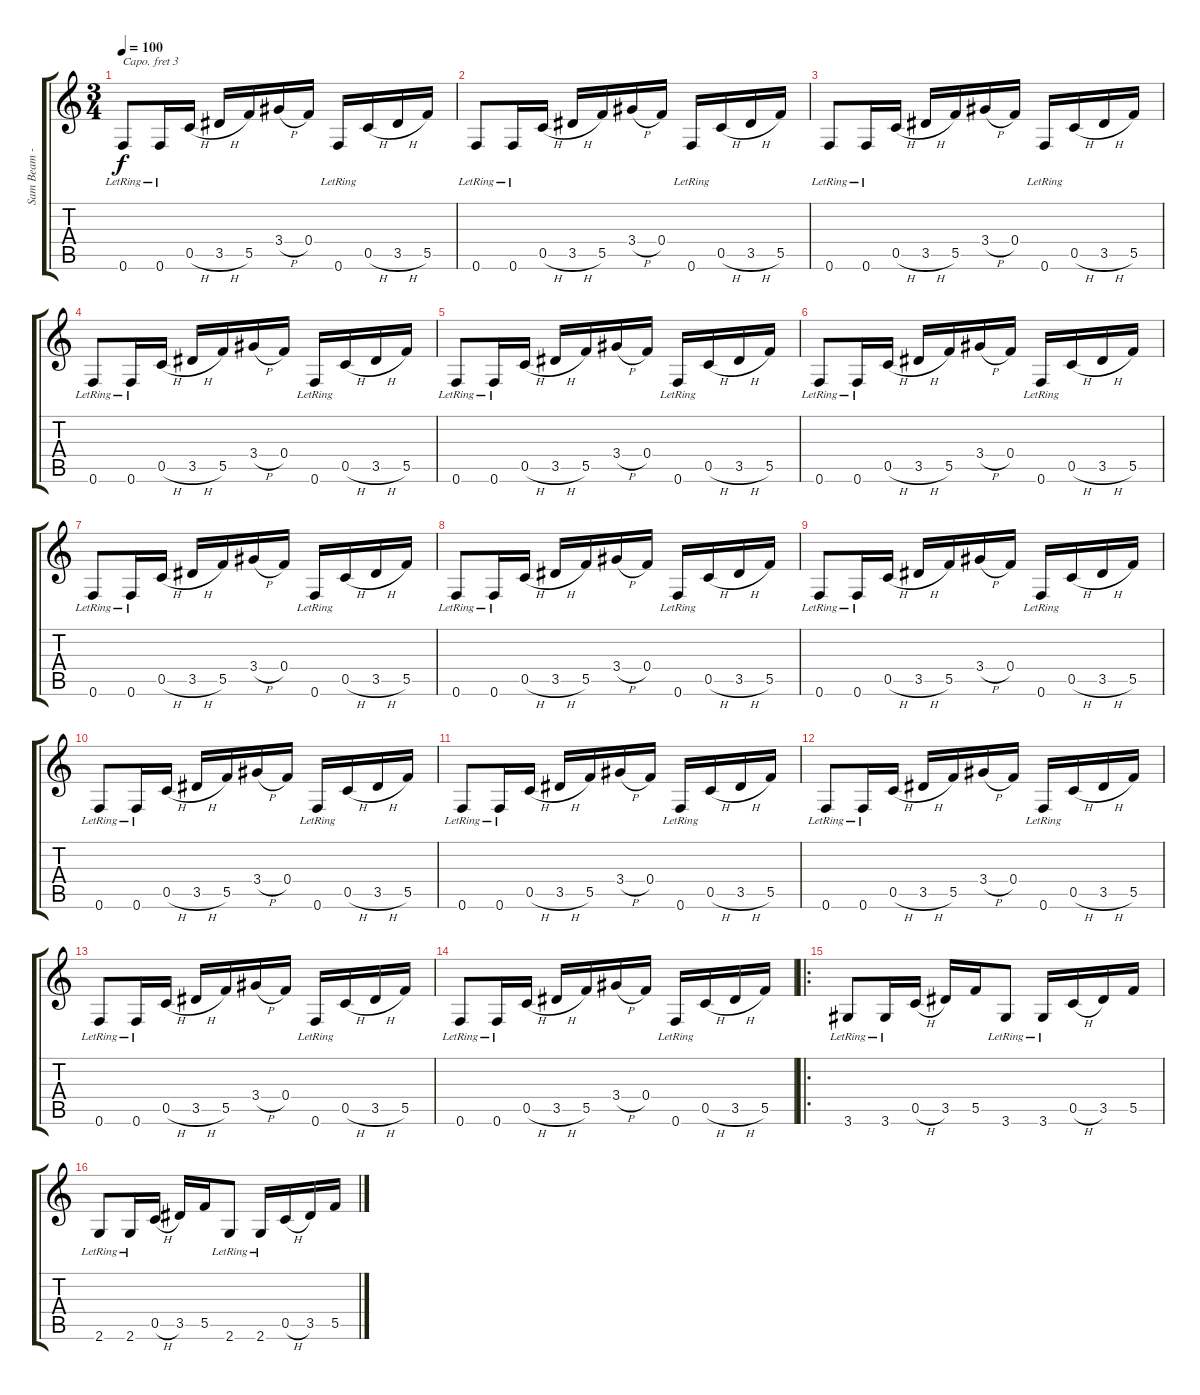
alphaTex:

\track ("Sam Beam - Electro Acoustic Guitar" "Sam Beam -") {instrument acousticguitarsteel}
\staff {score tabs}
\capo 3
\tuning (E4 B3 G3 D3 A2 D2) {hide}
\ts (3 4)
\tempo 100
\clef g2
\ks c
0.6{lr}.8{dy f} 0.6{lr}.16 0.5{h}.16 3.5{h}.16 5.5.16 3.4{h}.16 0.4.16 0.6{lr}.16 0.5{h}.16 3.5{h}.16 5.5.16 |
0.6{lr}.8 0.6{lr}.16 0.5{h}.16 3.5{h}.16 5.5.16 3.4{h}.16 0.4.16 0.6{lr}.16 0.5{h}.16 3.5{h}.16 5.5.16 |
0.6{lr}.8 0.6{lr}.16 0.5{h}.16 3.5{h}.16 5.5.16 3.4{h}.16 0.4.16 0.6{lr}.16 0.5{h}.16 3.5{h}.16 5.5.16 |
0.6{lr}.8 0.6{lr}.16 0.5{h}.16 3.5{h}.16 5.5.16 3.4{h}.16 0.4.16 0.6{lr}.16 0.5{h}.16 3.5{h}.16 5.5.16 |
0.6{lr}.8 0.6{lr}.16 0.5{h}.16 3.5{h}.16 5.5.16 3.4{h}.16 0.4.16 0.6{lr}.16 0.5{h}.16 3.5{h}.16 5.5.16 |
0.6{lr}.8 0.6{lr}.16 0.5{h}.16 3.5{h}.16 5.5.16 3.4{h}.16 0.4.16 0.6{lr}.16 0.5{h}.16 3.5{h}.16 5.5.16 |
0.6{lr}.8 0.6{lr}.16 0.5{h}.16 3.5{h}.16 5.5.16 3.4{h}.16 0.4.16 0.6{lr}.16 0.5{h}.16 3.5{h}.16 5.5.16 |
0.6{lr}.8 0.6{lr}.16 0.5{h}.16 3.5{h}.16 5.5.16 3.4{h}.16 0.4.16 0.6{lr}.16 0.5{h}.16 3.5{h}.16 5.5.16 |
0.6{lr}.8 0.6{lr}.16 0.5{h}.16 3.5{h}.16 5.5.16 3.4{h}.16 0.4.16 0.6{lr}.16 0.5{h}.16 3.5{h}.16 5.5.16 |
0.6{lr}.8 0.6{lr}.16 0.5{h}.16 3.5{h}.16 5.5.16 3.4{h}.16 0.4.16 0.6{lr}.16 0.5{h}.16 3.5{h}.16 5.5.16 |
0.6{lr}.8 0.6{lr}.16 0.5{h}.16 3.5{h}.16 5.5.16 3.4{h}.16 0.4.16 0.6{lr}.16 0.5{h}.16 3.5{h}.16 5.5.16 |
0.6{lr}.8 0.6{lr}.16 0.5{h}.16 3.5{h}.16 5.5.16 3.4{h}.16 0.4.16 0.6{lr}.16 0.5{h}.16 3.5{h}.16 5.5.16 |
0.6{lr}.8 0.6{lr}.16 0.5{h}.16 3.5{h}.16 5.5.16 3.4{h}.16 0.4.16 0.6{lr}.16 0.5{h}.16 3.5{h}.16 5.5.16 |
0.6{lr}.8 0.6{lr}.16 0.5{h}.16 3.5{h}.16 5.5.16 3.4{h}.16 0.4.16 0.6{lr}.16 0.5{h}.16 3.5{h}.16 5.5.16 |
\ro
3.6{lr}.8 3.6{lr}.16 0.5{h}.16 3.5.16 5.5.16 3.6{lr}.8 3.6{lr}.16 0.5{h}.16 3.5.16 5.5.16 |
2.6{lr}.8 2.6{lr}.16 0.5{h}.16 3.5.16 5.5.16 2.6{lr}.8 2.6{lr}.16 0.5{h}.16 3.5.16 5.5.16
